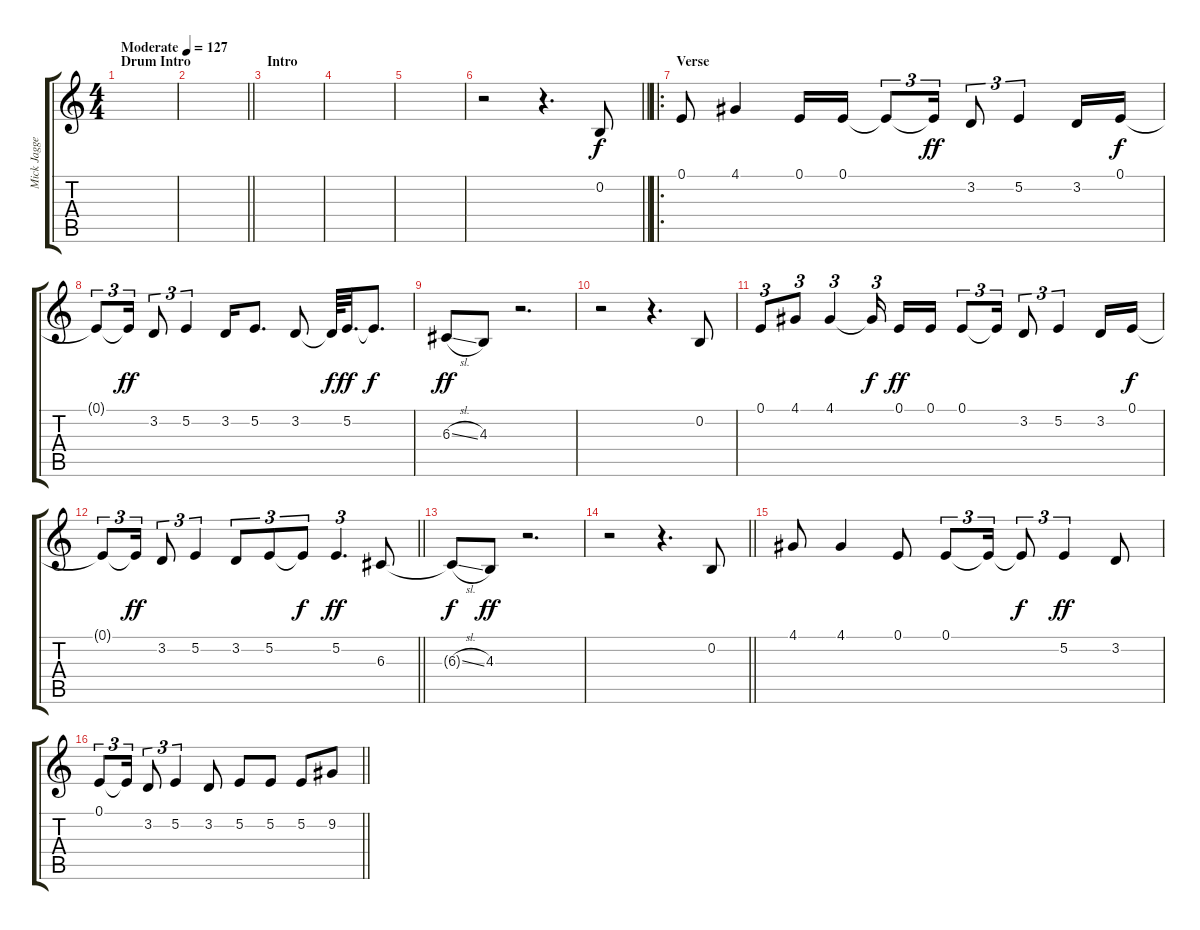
\track ("Mick Jagger" "Mick Jagge") {instrument trombone}
\staff {score tabs}
\tuning (E4 B3 G3 D3 A2 E2) {hide}
\ts (4 4)
\section ("" "Drum Intro")
\tempo (127 "Moderate")
\clef g2
\ks c
|
\barLineRight lightlight
|
\section ("" "Intro")
|
|
|
\barLineRight lightlight
r.2 r.4{d} 0.2.8 |
\ro
\section ("" "Verse")
0.1.8 4.1.4 0.1.16 0.1.16{dy f} 0.1{t}.8{tu (3 2)} 0.1{t}.16{tu (3 2) dy ff} 3.2.8{tu (3 2)} 5.2.4{tu (3 2)} 3.2.16 0.1.16{dy f} |
0.1{t}.8{tu (3 2)} 0.1{t}.16{tu (3 2) dy ff} 3.2.8{tu (3 2)} 5.2.4{tu (3 2)} 3.2.16 5.2.8{d} 3.2.8 3.2{t}.64{dy f} 5.2.32{d dy ff} 5.2{t}.8{d dy f} |
6.3{sl}.8{dy ff} 4.3.8 r.2{d} |
r.2 r.4{d} 0.2.8 |
0.1.8{tu (3 2)} 4.1.8{tu (3 2)} 4.1.4{tu (3 2)} 4.1{t}.16{tu (3 2) dy f beam splitsecondary} 0.1.16{dy ff} 0.1.16 0.1.8{tu (3 2)} 0.1{t}.16{tu (3 2)} 3.2.8{tu (3 2)} 5.2.4{tu (3 2)} 3.2.16 0.1.16{dy f} |
\barLineRight lightlight
0.1{t}.8{tu (3 2)} 0.1{t}.16{tu (3 2) dy ff} 3.2.8{tu (3 2)} 5.2.4{tu (3 2)} 3.2.8{tu (3 2)} 5.2.8{tu (3 2)} 5.2{t}.8{tu (3 2) dy f} 5.2.4{d tu (3 2) dy ff} 6.3.8 |
6.3{sl t}.8{dy f} 4.3.8{dy ff} r.2{d} |
\barLineRight lightlight
r.2 r.4{d} 0.2.8 |
4.1.8 4.1.4 0.1.8 0.1.8{tu (3 2)} 0.1{t}.16{tu (3 2)} 0.1{t}.8{tu (3 2) dy f} 5.2.4{tu (3 2) dy ff} 3.2.8 |
\barLineRight lightlight
0.1.8{tu (3 2)} 0.1{t}.16{tu (3 2)} 3.2.8{tu (3 2)} 5.2.4{tu (3 2)} 3.2.8 5.2.8 5.2.8 5.2.8 9.2.8
